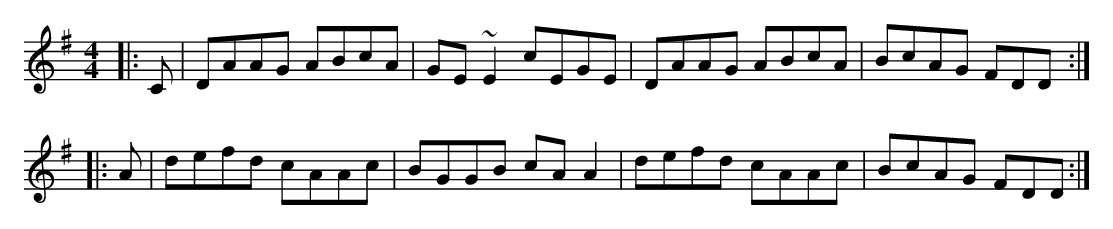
X:1
M:4/4
K:Dmix
|:C|DAAG ABcA|GE~E2cEGE|DAAG ABcA|BcAG FDD:|
|:A|defd cAAc|BGGB cAA2|defd cAAc|BcAG FDD:|
